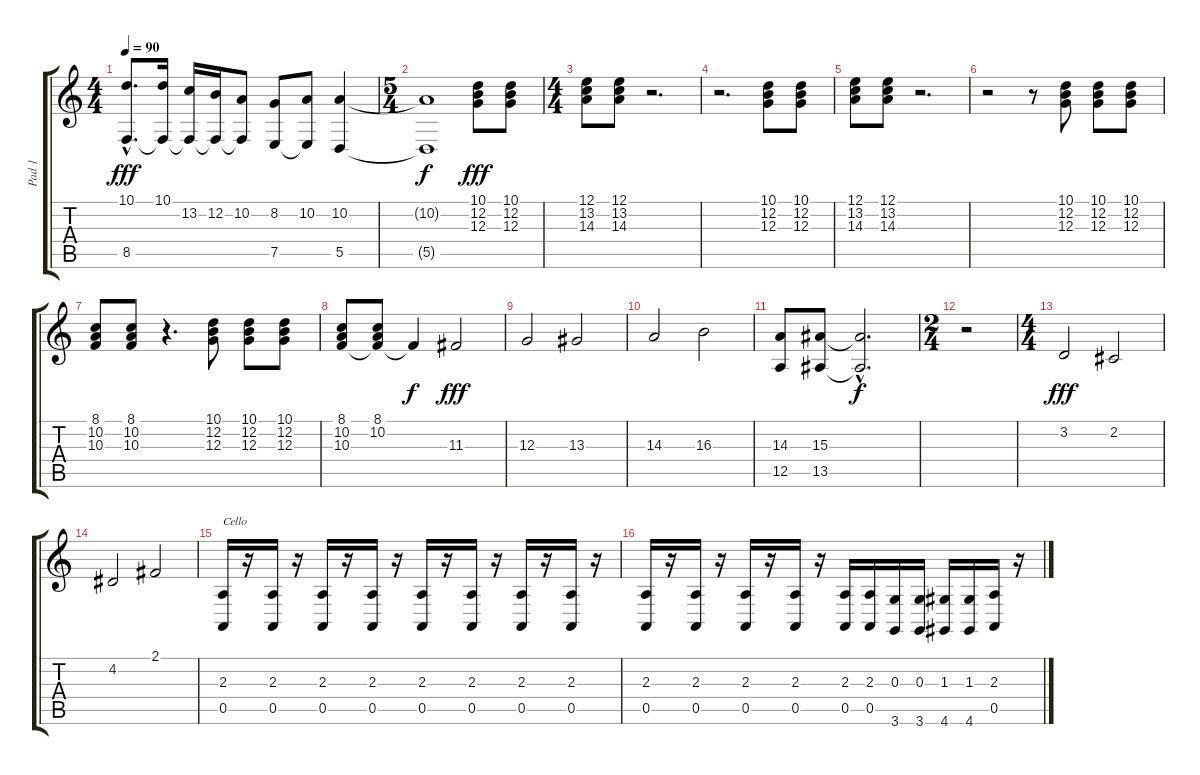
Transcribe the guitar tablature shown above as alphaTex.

\track ("Pad 1" "Pad 1") {instrument pad7halo}
\staff {score tabs}
\tuning (E4 B3 G3 D3 A2 E2) {hide}
\ts (4 4)
\tempo 90
\clef g2
\ks c
(10.1{hac} 8.5{hac}).8{d dy fff} (10.1 8.5{t}).16 (13.2 8.5{t}).16 (12.2 8.5{t}).16 (10.2 8.5{t}).8 (8.2 7.5).8 (10.2 7.5{t}).8 (10.2 5.5).4 |
\ts (5 4)
(10.2{t} 5.5{t}).1{dy f} (10.1 12.2 12.3).8{dy fff} (10.1 12.2 12.3).8 |
\ts (4 4)
(12.1 13.2 14.3).8 (12.1 13.2 14.3).8 r.2{d} |
r.2{d} (10.1 12.2 12.3).8 (10.1 12.2 12.3).8 |
(12.1 13.2 14.3).8 (12.1 13.2 14.3).8 r.2{d} |
r.2 r.8 (10.1 12.2 12.3).8 (10.1 12.2 12.3).8 (10.1 12.2 12.3).8 |
(8.1 10.2 10.3).8 (8.1 10.2 10.3).8 r.4{d} (10.1 12.2 12.3).8 (10.1 12.2 12.3).8 (10.1 12.2 12.3).8 |
(8.1 10.2 10.3).8 (8.1 10.2 10.3{t}).8 10.3{t}.4{dy f} 11.3.2{dy fff} |
12.3.2 13.3.2 |
14.3.2 16.3.2 |
(14.3 12.5).8 (15.3 13.5).8 (15.3{hac t} 13.5{hac t}).2{d dy f} |
\ts (2 4)
r.2 |
\ts (4 4)
3.2.2{dy fff} 2.2.2 |
4.2.2 2.1.2 |
(2.3 0.5).16{txt "Cello" volume 16 instrument cello} r.16 (2.3 0.5).16 r.16 (2.3 0.5).16 r.16 (2.3 0.5).16 r.16 (2.3 0.5).16 r.16 (2.3 0.5).16 r.16 (2.3 0.5).16 r.16 (2.3 0.5).16 r.16 |
(2.3 0.5).16 r.16 (2.3 0.5).16 r.16 (2.3 0.5).16 r.16 (2.3 0.5).16 r.16 (2.3 0.5).16 (2.3 0.5).16 (0.3 3.6).16 (0.3 3.6).16 (1.3 4.6).16 (1.3 4.6).16 (2.3 0.5).16 r.16
